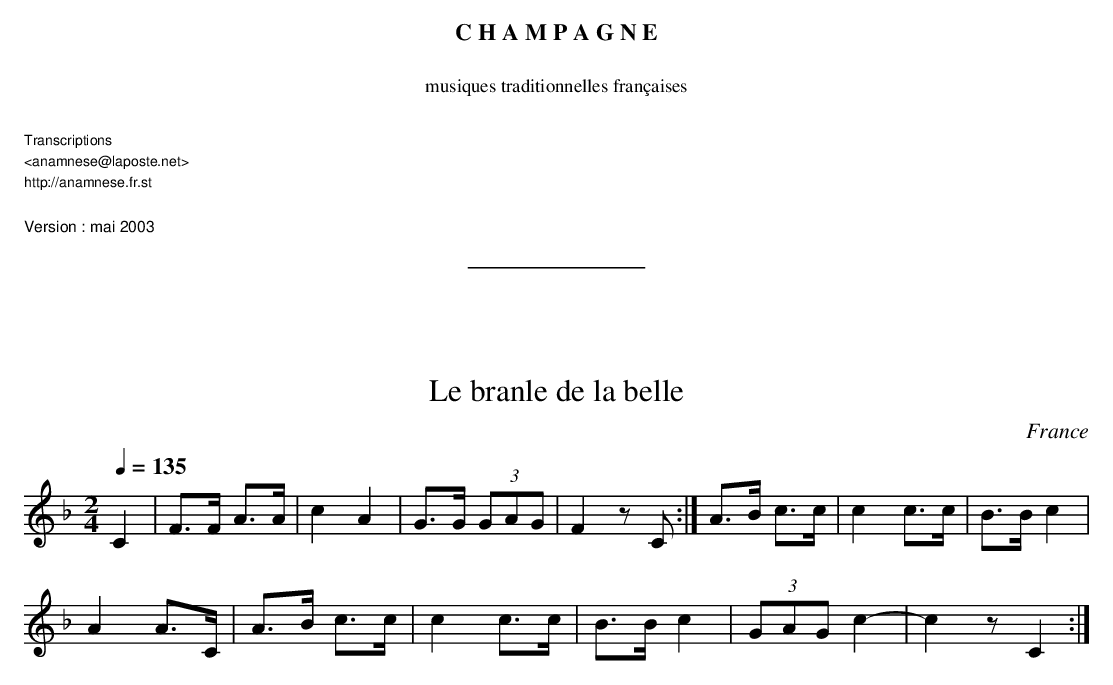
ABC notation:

X:1
T:Le branle de la belle
O:France
M:2/4
L:1/8
Q:1/4=135
K:F
C2 | F>F A>A | c2 A2 | G>G (3GAG | F2 z C :| A>B c>c | c2 c>c | B>B c2 |
A2 A>C | A>B c>c | c2 c>c | B>B c2 | (3GAG c2-|c2 zC2 :|
